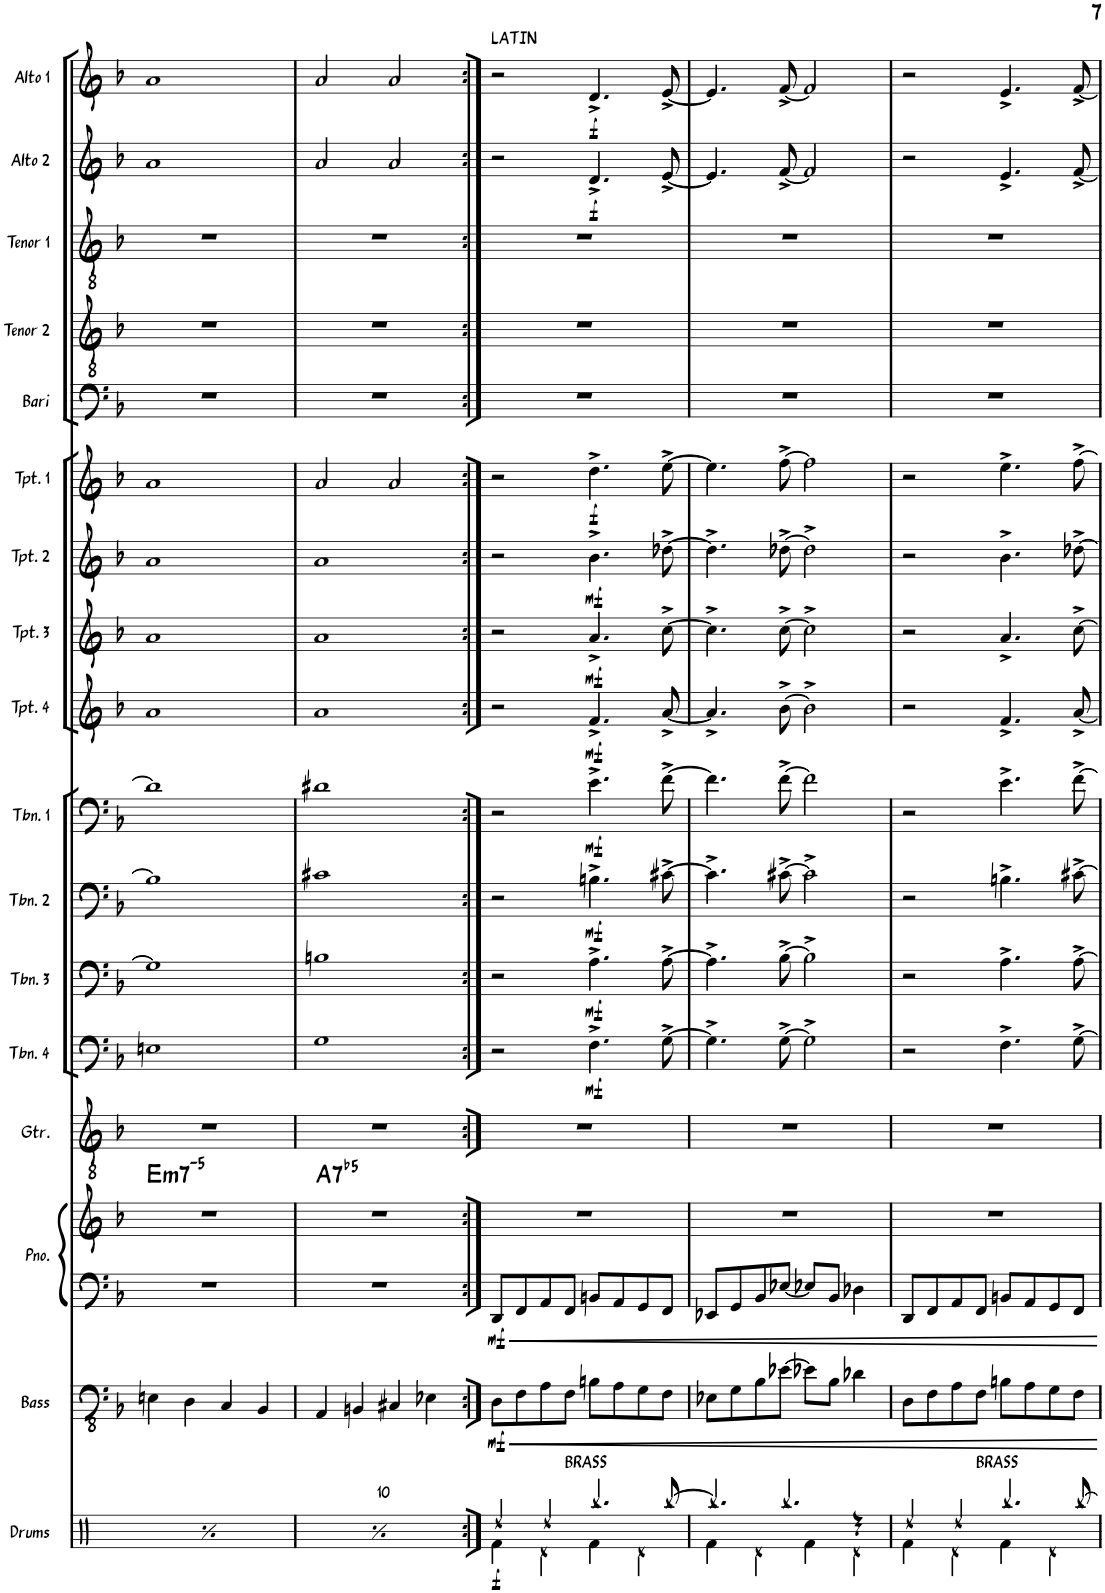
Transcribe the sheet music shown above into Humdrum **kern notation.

**kern	**dynam	**kern	**dynam	**kern	**kern	**dynam	**harte	**kern	**kern	**dynam	**kern	**dynam	**kern	**dynam	**kern	**dynam	**kern	**dynam	**kern	**dynam	**kern	**dynam	**kern	**dynam	**kern	**kern	**kern	**kern	**dynam	**kern	**dynam
*part17	*part17	*part16	*part16	*part15	*part15	*part15	*part15	*part14	*part13	*part13	*part12	*part12	*part11	*part11	*part10	*part10	*part9	*part9	*part8	*part8	*part7	*part7	*part6	*part6	*part5	*part4	*part3	*part2	*part2	*part1	*part1
*staff18	*staff18	*staff17	*staff17	*staff16	*staff15	*staff15/16	*	*staff14	*staff13	*staff13	*staff12	*staff12	*staff11	*staff11	*staff10	*staff10	*staff9	*staff9	*staff8	*staff8	*staff7	*staff7	*staff6	*staff6	*staff5	*staff4	*staff3	*staff2	*staff2	*staff1	*staff1
*I"Drums	*	*I"Bass	*	*I"Piano	*	*	*	*I"Guitar	*I"Trombone 4	*	*I"Trombone 3	*	*I"Trombone 2	*	*I"Trombone 1	*	*I"Trumpet 4	*	*I"Trumpet 3	*	*I"Trumpet 2	*	*I"Trumpet 1	*	*I"Bari Sax	*I"Tenor Sax 2	*I"Tenor Sax 1	*I"Alto Sax 2	*	*I"Alto Sax 1	*
*I'Drums	*	*I'Bass	*	*I'Pno.	*	*	*	*I'Gtr.	*I'Tbn. 4	*	*I'Tbn. 3	*	*I'Tbn. 2	*	*I'Tbn. 1	*	*I'Tpt. 4	*	*I'Tpt. 3	*	*I'Tpt. 2	*	*I'Tpt. 1	*	*I'Bari	*I'Tenor 2	*I'Tenor 1	*I'Alto 2	*	*I'Alto 1	*
!!LO:PB:g=z
*clefX	*	*clefFv4	*	*clefF4	*clefG2	*	*	*clefGv2	*clefF4	*	*clefF4	*	*clefF4	*	*clefF4	*	*clefG2	*	*clefG2	*	*clefG2	*	*clefG2	*	*clefF4	*clefGv2	*clefGv2	*clefG2	*	*clefG2	*
*	*	*	*	*	*	*	*	*	*	*	*	*	*	*	*	*	*Trd1c2	*	*Trd1c2	*	*Trd1c2	*	*Trd1c2	*	*Trd12c21	*Trd8c14	*Trd8c14	*Trd5c9	*	*Trd5c9	*
*k[]	*	*k[b-]	*	*k[b-]	*k[b-]	*	*	*k[b-]	*k[b-]	*	*k[b-]	*	*k[b-]	*	*k[b-]	*	*k[b-]	*	*k[b-]	*	*k[b-]	*	*k[b-]	*	*k[b-]	*k[b-]	*k[b-]	*k[b-]	*	*k[b-]	*
*M2/2	*	*M2/2	*	*M2/2	*M2/2	*	*	*M2/2	*M2/2	*	*M2/2	*	*M2/2	*	*M2/2	*	*M2/2	*	*M2/2	*	*M2/2	*	*M2/2	*	*M2/2	*M2/2	*M2/2	*M2/2	*	*M2/2	*
*met(c|)	*	*met(c|)	*	*met(c|)	*met(c|)	*	*	*met(c|)	*met(c|)	*	*met(c|)	*	*met(c|)	*	*met(c|)	*	*met(c|)	*	*met(c|)	*	*met(c|)	*	*met(c|)	*	*met(c|)	*met(c|)	*met(c|)	*met(c|)	*	*met(c|)	*
=35	=35	=35	=35	=35	=35	=35	=35	=35	=35	=35	=35	=35	=35	=35	=35	=35	=35	=35	=35	=35	=35	=35	=35	=35	=35	=35	=35	=35	=35	=35	=35
!	!	!	!	!	!	!	!LO:H:kt=m7-5	!	!	!	!	!	!	!	!	!	!	!	!	!	!	!	!	!	!	!	!	!	!	!	!
4Rdd/	.	4EEn\	.	1r	1r	.	E:hdim7	1r	1En	.	1G]	.	1B-]	.	1d]	.	1a	.	1a	.	1a	.	1a	.	1r	1r	1r	1a	.	1a	.
4Rdd/	.	4DD\	.	.	.	.	.	.	.	.	.	.	.	.	.	.	.	.	.	.	.	.	.	.	.	.	.	.	.	.	.
4Rdd/	.	4CC/	.	.	.	.	.	.	.	.	.	.	.	.	.	.	.	.	.	.	.	.	.	.	.	.	.	.	.	.	.
4Rdd/	.	4BBB-/	.	.	.	.	.	.	.	.	.	.	.	.	.	.	.	.	.	.	.	.	.	.	.	.	.	.	.	.	.
=36	=36	=36	=36	=36	=36	=36	=36	=36	=36	=36	=36	=36	=36	=36	=36	=36	=36	=36	=36	=36	=36	=36	=36	=36	=36	=36	=36	=36	=36	=36	=36
!	!	!	!	!	!	!	!LO:H:kt=7	!	!	!	!	!	!	!	!	!	!	!	!	!	!	!	!	!	!	!	!	!	!	!	!
4Rdd/	.	4AAA/	.	1r	1r	.	A:(3,b5,b7)	1r	1G	.	1Bn	.	1c#X	.	1d#X	.	1a	.	1a	.	1a	.	2a/	.	1r	1r	1r	2a/	.	2a/	.
4Rdd/	.	4BBBn/	.	.	.	.	.	.	.	.	.	.	.	.	.	.	.	.	.	.	.	.	.	.	.	.	.	.	.	.	.
4Rdd/	.	4CC#X/	.	.	.	.	.	.	.	.	.	.	.	.	.	.	.	.	.	.	.	.	2a/	.	.	.	.	2a/	.	2a/	.
4Rdd/	.	4EE-X\	.	.	.	.	.	.	.	.	.	.	.	.	.	.	.	.	.	.	.	.	.	.	.	.	.	.	.	.	.
=37:|!	=37:|!	=37:|!	=37:|!	=37:|!	=37:|!	=37:|!	=37:|!	=37:|!	=37:|!	=37:|!	=37:|!	=37:|!	=37:|!	=37:|!	=37:|!	=37:|!	=37:|!	=37:|!	=37:|!	=37:|!	=37:|!	=37:|!	=37:|!	=37:|!	=37:|!	=37:|!	=37:|!	=37:|!	=37:|!	=37:|!	=37:|!
*^	*	*	*	*	*	*	*	*	*	*	*	*	*	*	*	*	*	*	*	*	*	*	*	*	*	*	*	*	*	*	*
!	!	!	!	!	!	!	!	!	!	!	!	!	!	!	!	!	!	!	!	!	!	!	!	!	!	!	!	!	!	!	!LO:TX:a:t=LATIN	!
!	!	!LO:DY:b	!	!LO:DY:b	!	!	!LO:DY:b=2	!	!	!	!	!	!	!	!	!	!	!	!	!	!	!	!	!	!	!	!	!	!	!	!	!
4Rdd/	4Rf\	f	8DD\L	mf	8DD/L	1r	mf	.	1r	2r	.	2r	.	2r	.	2r	.	2r	.	2r	.	2r	.	2r	.	1r	1r	1r	2r	.	2r	.
.	.	.	8FF\	.	8FF/	.	.	.	.	.	.	.	.	.	.	.	.	.	.	.	.	.	.	.	.	.	.	.	.	.	.	.
4Rdd/	4Rd\	.	8AA\	.	8AA/	.	.	.	.	.	.	.	.	.	.	.	.	.	.	.	.	.	.	.	.	.	.	.	.	.	.	.
.	.	.	8FF\J	.	8FF/J	.	.	.	.	.	.	.	.	.	.	.	.	.	.	.	.	.	.	.	.	.	.	.	.	.	.	.
!LO:TX:a:t=BRASS	!	!	!	!	!	!	!	!	!	!	!	!	!	!	!	!	!	!	!	!	!	!	!	!	!	!	!	!	!	!	!	!
!	!	!	!	!	!	!	!	!	!	!	!LO:DY:b	!	!LO:DY:b	!	!LO:DY:b	!	!LO:DY:b	!	!LO:DY:b	!	!LO:DY:b	!	!LO:DY:b	!	!LO:DY:b	!	!	!	!	!LO:DY:b	!	!LO:DY:b
4.Rbb/	4Rf\	.	8BBn\L	.	8BBn/L	.	.	.	.	4.F^\	mf	4.A^\	mf	4.Bn^\	mf	4.e^\	mf	4.f^/	mf	4.a^/	mf	4.b-^\	mf	4.dd^\	f	.	.	.	4.d^/	f	4.d^/	f
.	.	.	8AA\	.	8AA/	.	.	.	.	.	.	.	.	.	.	.	.	.	.	.	.	.	.	.	.	.	.	.	.	.	.	.
.	4Rd\	.	8GG\	.	8GG/	.	.	.	.	.	.	.	.	.	.	.	.	.	.	.	.	.	.	.	.	.	.	.	.	.	.	.
[8Rbb/	.	.	8FF\J	.	8FF/J	.	.	.	.	[8G^\	.	[8A^\	.	[8c#X^\	.	[8f^\	.	[8a^/	.	[8cc^\	.	[8dd-X^\	.	[8ee^\	.	.	.	.	[8e^/	.	[8e^/	.
=38	=38	=38	=38	=38	=38	=38	=38	=38	=38	=38	=38	=38	=38	=38	=38	=38	=38	=38	=38	=38	=38	=38	=38	=38	=38	=38	=38	=38	=38	=38	=38	=38
4.Rbb/]	4Rf\	.	8EE-X\L	.	8EE-X/L	1r	.	.	1r	4.G^\]	.	4.A^\]	.	4.c#^\]	.	4.f\]	.	4.a^/]	.	4.cc^\]	.	4.dd-^\]	.	4.ee\]	.	1r	1r	1r	4.e/]	.	4.e/]	.
.	.	.	8GG\	.	8GG/	.	.	.	.	.	.	.	.	.	.	.	.	.	.	.	.	.	.	.	.	.	.	.	.	.	.	.
.	4Rd\	.	8BB-\	.	8BB-/	.	.	.	.	.	.	.	.	.	.	.	.	.	.	.	.	.	.	.	.	.	.	.	.	.	.	.
4.Rbb/	.	.	[8E-X\J	.	[8E-X/J	.	.	.	.	[8G^\	.	[8B-^\	.	[8c#X^\	.	[8f^\	.	[8b-^\	.	[8cc^\	.	[8dd-X^\	.	[8ff^\	.	.	.	.	[8f^/	.	[8f^/	.
.	4Rf\	.	8E-X\L]	.	8E-X/L]	.	.	.	.	2G^\]	.	2B-^\]	.	2c#^\]	.	2f\]	.	2b-^\]	.	2cc^\]	.	2dd-^\]	.	2ff\]	.	.	.	.	2f/]	.	2f/]	.
.	.	.	8BB-\J	.	8BB-/J	.	.	.	.	.	.	.	.	.	.	.	.	.	.	.	.	.	.	.	.	.	.	.	.	.	.	.
4r	4Rd\	.	4D-X\	.	4D-X\	.	.	.	.	.	.	.	.	.	.	.	.	.	.	.	.	.	.	.	.	.	.	.	.	.	.	.
=39	=39	=39	=39	=39	=39	=39	=39	=39	=39	=39	=39	=39	=39	=39	=39	=39	=39	=39	=39	=39	=39	=39	=39	=39	=39	=39	=39	=39	=39	=39	=39	=39
4Rdd/	4Rf\	.	8DD\L	.	8DD/L	1r	.	.	1r	2r	.	2r	.	2r	.	2r	.	2r	.	2r	.	2r	.	2r	.	1r	1r	1r	2r	.	2r	.
.	.	.	8FF\	.	8FF/	.	.	.	.	.	.	.	.	.	.	.	.	.	.	.	.	.	.	.	.	.	.	.	.	.	.	.
4Rdd/	4Rd\	.	8AA\	.	8AA/	.	.	.	.	.	.	.	.	.	.	.	.	.	.	.	.	.	.	.	.	.	.	.	.	.	.	.
.	.	.	8FF\J	.	8FF/J	.	.	.	.	.	.	.	.	.	.	.	.	.	.	.	.	.	.	.	.	.	.	.	.	.	.	.
!LO:TX:a:t=BRASS	!	!	!	!	!	!	!	!	!	!	!	!	!	!	!	!	!	!	!	!	!	!	!	!	!	!	!	!	!	!	!	!
4.Rbb/	4Rf\	.	8BBn\L	.	8BBn/L	.	.	.	.	4.F^\	.	4.A^\	.	4.Bn^\	.	4.e^\	.	4.f^/	.	4.a^/	.	4.b-^\	.	4.ee^\	.	.	.	.	4.e^/	.	4.e^/	.
.	.	.	8AA\	.	8AA/	.	.	.	.	.	.	.	.	.	.	.	.	.	.	.	.	.	.	.	.	.	.	.	.	.	.	.
.	4Rd\	.	8GG\	.	8GG/	.	.	.	.	.	.	.	.	.	.	.	.	.	.	.	.	.	.	.	.	.	.	.	.	.	.	.
[8Rbb/	.	.	8FF\J	.	8FF/J	.	.	.	.	[8G^\	.	[8A^\	.	[8c#X^\	.	[8f^\	.	[8a^/	.	[8cc^\	.	[8dd-X^\	.	[8ff^\	.	.	.	.	[8f^/	.	[8f^/	.
*v	*v	*	*	*	*	*	*	*	*	*	*	*	*	*	*	*	*	*	*	*	*	*	*	*	*	*	*	*	*	*	*	*
=	=	=	=	=	=	=	=	=	=	=	=	=	=	=	=	=	=	=	=	=	=	=	=	=	=	=	=	=	=	=	=
*-	*-	*-	*-	*-	*-	*-	*-	*-	*-	*-	*-	*-	*-	*-	*-	*-	*-	*-	*-	*-	*-	*-	*-	*-	*-	*-	*-	*-	*-	*-	*-
